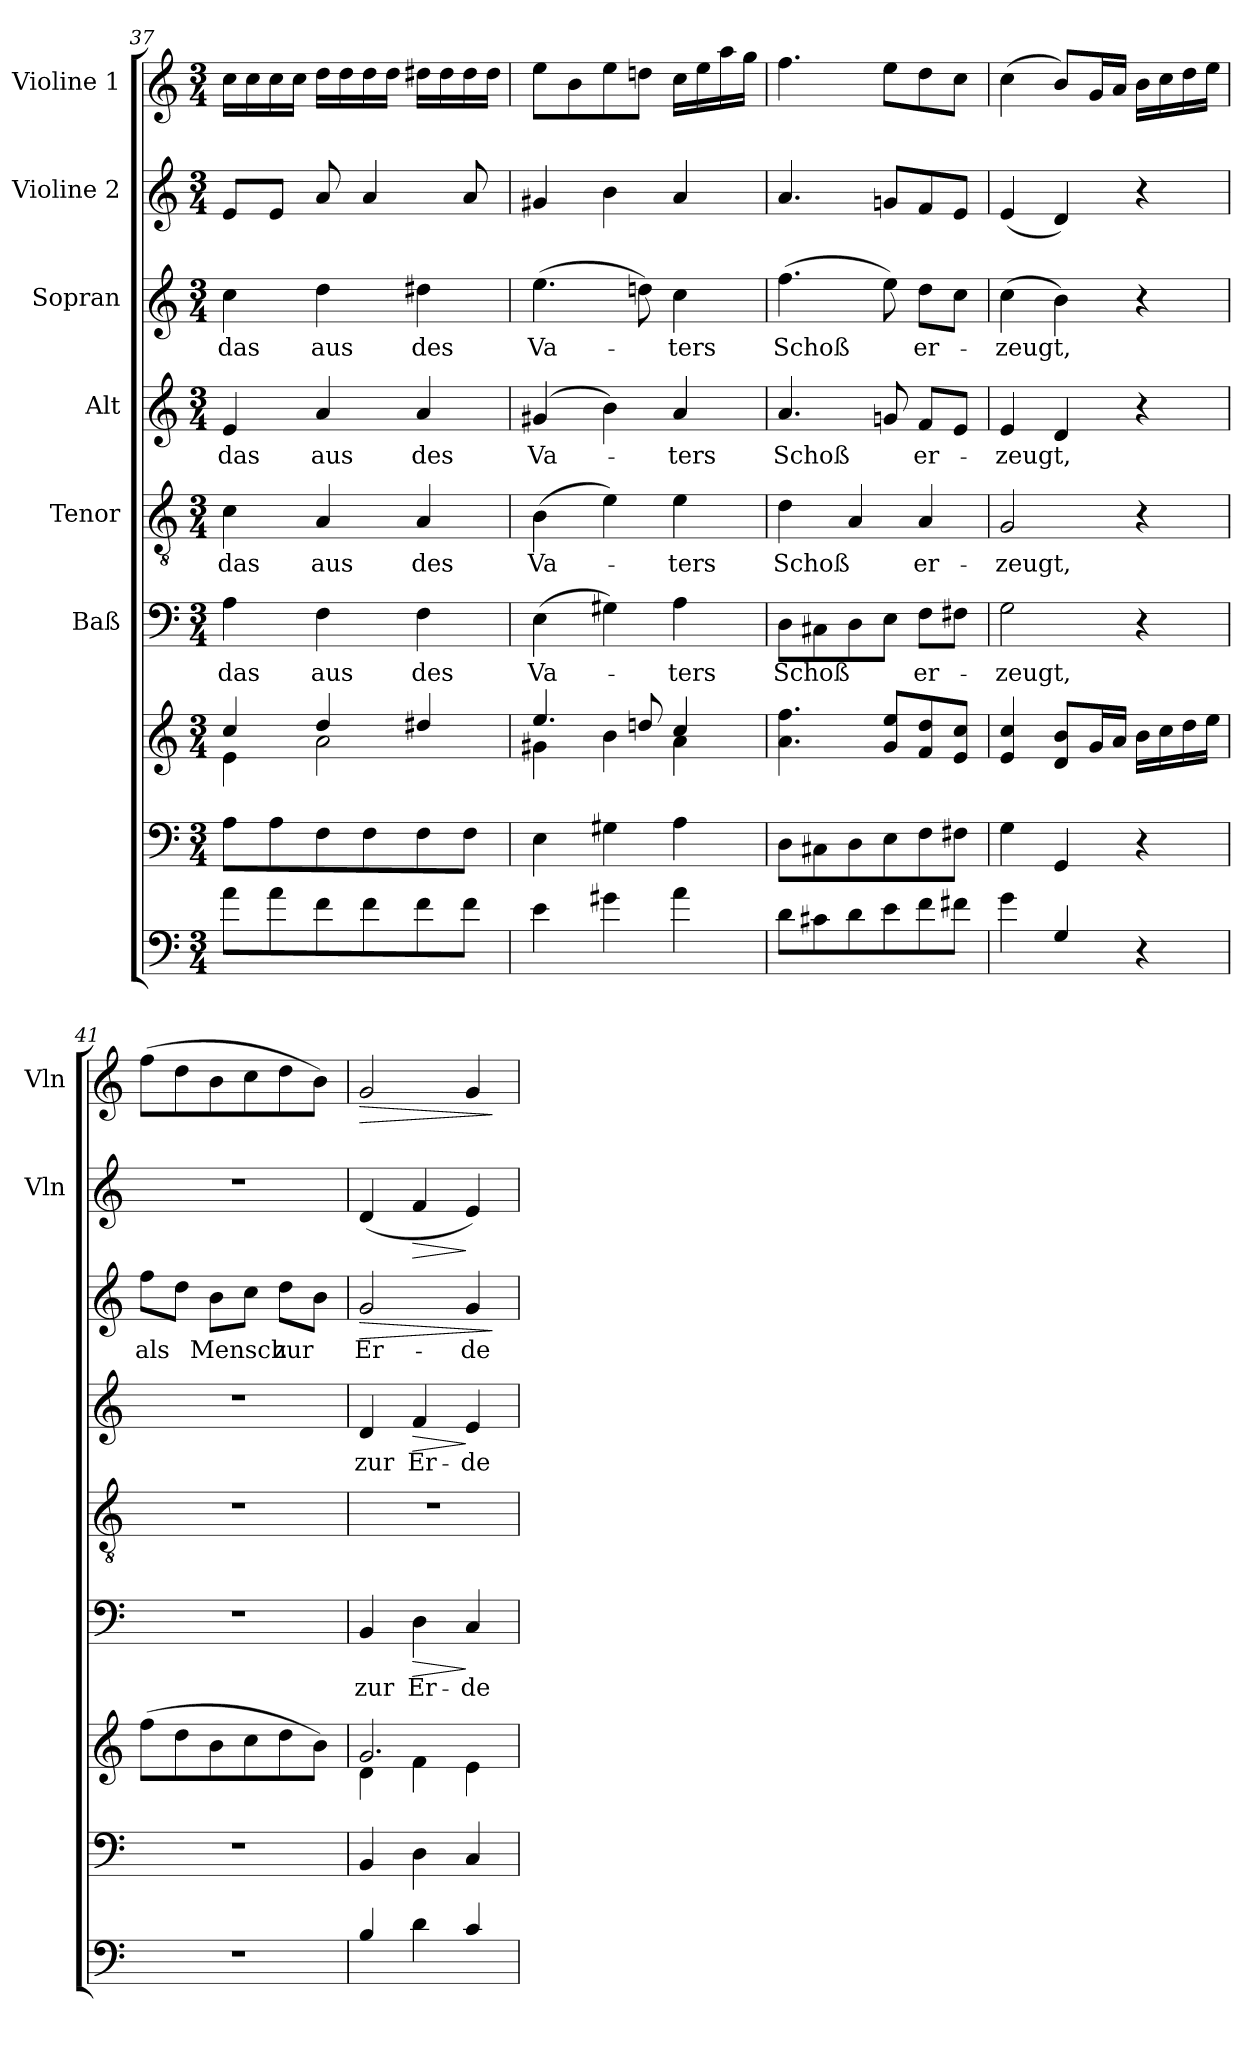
**kern	**kern	**kern	**kern	**text	**dynam	**kern	**text	**kern	**text	**dynam	**kern	**text	**dynam	**kern	**dynam	**kern	**dynam
*part8	*part7	*part7	*part6	*part6	*part6	*part5	*part5	*part4	*part4	*part4	*part3	*part3	*part3	*part2	*part2	*part1	*part1
*staff9	*staff8	*staff7	*staff6	*staff6	*staff6	*staff5	*staff5	*staff4	*staff4	*staff4	*staff3	*staff3	*staff3	*staff2	*staff2	*staff1	*staff1
*	*	*	*I"Baß	*	*	*I"Tenor	*	*I"Alt	*	*	*I"Sopran	*	*	*I"Violine 2	*	*I"Violine 1	*
*	*	*	*	*	*	*	*	*	*	*	*	*	*	*I'Vln	*	*I'Vln	*
*clefF4	*clefF4	*clefG2	*clefF4	*	*	*clefGv2	*	*clefG2	*	*	*clefG2	*	*	*clefG2	*	*clefG2	*
*ITrd7c12	*	*	*	*	*	*	*	*	*	*	*	*	*	*	*	*	*
*k[]	*k[]	*k[]	*k[]	*	*	*k[]	*	*k[]	*	*	*k[]	*	*	*k[]	*	*k[]	*
*C:	*C:	*C:	*C:	*	*	*C:	*	*C:	*	*	*C:	*	*	*C:	*	*C:	*
*M3/4	*M3/4	*M3/4	*M3/4	*	*	*M3/4	*	*M3/4	*	*	*M3/4	*	*	*M3/4	*	*M3/4	*
=37	=37	=37	=37	=37	=37	=37	=37	=37	=37	=37	=37	=37	=37	=37	=37	=37	=37
*	*	*^	*	*	*	*	*	*	*	*	*	*	*	*	*	*	*
!	!	!	!	!	!LO:LY:b	!	!	!LO:LY:b	!	!LO:LY:b	!	!	!LO:LY:b	!	!	!	!	!
8A\L	8A\L	4cc/	4e\	4A\	das	.	4c\	das	4e/	das	.	4cc\	das	.	8e/L	.	16cc\LL	.
.	.	.	.	.	.	.	.	.	.	.	.	.	.	.	.	.	16cc\	.
8A\	8A\	.	.	.	.	.	.	.	.	.	.	.	.	.	8e/J	.	16cc\	.
.	.	.	.	.	.	.	.	.	.	.	.	.	.	.	.	.	16cc\JJ	.
!	!	!	!	!	!LO:LY:b	!	!	!LO:LY:b	!	!LO:LY:b	!	!	!LO:LY:b	!	!	!	!	!
8F\	8F\	4dd/	2a\	4F\	aus	.	4A/	aus	4a/	aus	.	4dd\	aus	.	8a/	.	16dd\LL	.
.	.	.	.	.	.	.	.	.	.	.	.	.	.	.	.	.	16dd\	.
8F\	8F\	.	.	.	.	.	.	.	.	.	.	.	.	.	4a/	.	16dd\	.
.	.	.	.	.	.	.	.	.	.	.	.	.	.	.	.	.	16dd\JJ	.
!	!	!	!	!	!LO:LY:b	!	!	!LO:LY:b	!	!LO:LY:b	!	!	!LO:LY:b	!	!	!	!	!
8F\	8F\	4dd#X/	.	4F\	des	.	4A/	des	4a/	des	.	4dd#X\	des	.	.	.	16dd#X\LL	.
.	.	.	.	.	.	.	.	.	.	.	.	.	.	.	.	.	16dd#\	.
8F\J	8F\J	.	.	.	.	.	.	.	.	.	.	.	.	.	8a/	.	16dd#\	.
.	.	.	.	.	.	.	.	.	.	.	.	.	.	.	.	.	16dd#\JJ	.
=38	=38	=38	=38	=38	=38	=38	=38	=38	=38	=38	=38	=38	=38	=38	=38	=38	=38	=38
!	!	!	!	!	!LO:LY:b	!	!	!LO:LY:b	!	!LO:LY:b	!	!	!LO:LY:b	!	!	!	!	!
4E\	4E\	4.ee/	4g#X\	(>4E\	Va-	.	(>4B\	Va-	(4g#X/	Va-	.	(>4.ee\	Va-	.	4g#X/	.	8ee\L	.
.	.	.	.	.	.	.	.	.	.	.	.	.	.	.	.	.	8b\	.
4G#X\	4G#X\	.	4b\	4G#X\)	.	.	4e\)	.	4b\)	.	.	.	.	.	4b\	.	8ee\	.
.	.	8ddn/	.	.	.	.	.	.	.	.	.	8ddn\)	.	.	.	.	8ddn\J	.
!	!	!	!	!	!LO:LY:b	!	!	!LO:LY:b	!	!LO:LY:b	!	!	!LO:LY:b	!	!	!	!	!
4A\	4A\	4cc/	4a\	4A\	-ters	.	4e\	-ters	4a/	-ters	.	4cc\	-ters	.	4a/	.	16cc\LL	.
.	.	.	.	.	.	.	.	.	.	.	.	.	.	.	.	.	16ee\	.
.	.	.	.	.	.	.	.	.	.	.	.	.	.	.	.	.	16aa\	.
.	.	.	.	.	.	.	.	.	.	.	.	.	.	.	.	.	16gg\JJ	.
*	*	*v	*v	*	*	*	*	*	*	*	*	*	*	*	*	*	*	*
=39	=39	=39	=39	=39	=39	=39	=39	=39	=39	=39	=39	=39	=39	=39	=39	=39	=39
!	!	!	!	!LO:LY:b	!	!	!LO:LY:b	!	!LO:LY:b	!	!	!LO:LY:b	!	!	!	!	!
8D\L	8D\L	4.a\ 4.ff\	8D\L	Schoß	.	4d\	Schoß	4.a/	Schoß	.	(>4.ff\	Schoß	.	4.a/	.	4.ff\	.
8C#X\	8C#X\	.	8C#X\	.	.	.	.	.	.	.	.	.	.	.	.	.	.
8D\	8D\	.	8D\	.	.	4A/	.	.	.	.	.	.	.	.	.	.	.
8E\	8E\	8g/ 8ee/L	8E\J	.	.	.	.	8gn/	.	.	8ee\)	.	.	8gn/L	.	8ee\L	.
!	!	!	!	!LO:LY:b	!	!	!LO:LY:b	!	!LO:LY:b	!	!	!LO:LY:b	!	!	!	!	!
8F\	8F\	8f/ 8dd/	8F\L	er-	.	4A/	er-	8f/L	er-	.	8dd\L	er-	.	8f/	.	8dd\	.
8F#X\J	8F#X\J	8e/ 8cc/J	8F#X\J	.	.	.	.	8e/J	.	.	8cc\J	.	.	8e/J	.	8cc\J	.
!!LO:PB:g=z
=40	=40	=40	=40	=40	=40	=40	=40	=40	=40	=40	=40	=40	=40	=40	=40	=40	=40
!	!	!	!	!LO:LY:b	!	!	!LO:LY:b	!	!LO:LY:b	!	!	!LO:LY:b	!	!	!	!	!
4G\	4G\	4e/ 4cc/	2G\	-zeugt,	.	2G/	-zeugt,	4e/	-zeugt,	.	(>4cc\	-zeugt,	.	(<4e/	.	(>4cc\	.
4GG/	4GG/	8d/ 8b/L	.	.	.	.	.	4d/	.	.	4b\)	.	.	4d/)	.	8b/L)	.
.	.	16g/L	.	.	.	.	.	.	.	.	.	.	.	.	.	16g/L	.
.	.	16a/JJ	.	.	.	.	.	.	.	.	.	.	.	.	.	16a/JJ	.
4r	4r	16b\LL	4r	.	.	4r	.	4r	.	.	4r	.	.	4r	.	16b\LL	.
.	.	16cc\	.	.	.	.	.	.	.	.	.	.	.	.	.	16cc\	.
.	.	16dd\	.	.	.	.	.	.	.	.	.	.	.	.	.	16dd\	.
.	.	16ee\JJ	.	.	.	.	.	.	.	.	.	.	.	.	.	16ee\JJ	.
=41	=41	=41	=41	=41	=41	=41	=41	=41	=41	=41	=41	=41	=41	=41	=41	=41	=41
!	!	!	!	!	!	!	!	!	!	!	!	!LO:LY:b	!	!	!	!	!
2.r	2.r	(>8ff\L	2.r	.	.	2.r	.	2.r	.	.	8ff\L	als	.	2.r	.	(>8ff\L	.
.	.	8dd\	.	.	.	.	.	.	.	.	8dd\J	.	.	.	.	8dd\	.
!	!	!	!	!	!	!	!	!	!	!	!	!LO:LY:b	!	!	!	!	!
.	.	8b\	.	.	.	.	.	.	.	.	8b\L	Mensch	.	.	.	8b\	.
.	.	8cc\	.	.	.	.	.	.	.	.	8cc\J	.	.	.	.	8cc\	.
!	!	!	!	!	!	!	!	!	!	!	!	!LO:LY:b	!	!	!	!	!
.	.	8dd\	.	.	.	.	.	.	.	.	8dd\L	zur	.	.	.	8dd\	.
.	.	8b\J)	.	.	.	.	.	.	.	.	8b\J	.	.	.	.	8b\J)	.
=42	=42	=42	=42	=42	=42	=42	=42	=42	=42	=42	=42	=42	=42	=42	=42	=42	=42
*	*	*^	*	*	*	*	*	*	*	*	*	*	*	*	*	*	*
!	!	!	!	!	!LO:LY:b	!	!	!	!	!LO:LY:b	!	!	!LO:LY:b	!LO:HP:b	!	!	!	!LO:HP:b
4BB/	4BB/	2.g/	4d\	4BB/	zur	.	2.r	.	4d/	zur	.	2g/	Er-	>	(<4d/	.	2g/	>
!	!	!	!	!	!LO:LY:b	!LO:HP:b	!	!	!	!LO:LY:b	!LO:HP:b	!	!	!	!	!LO:HP:b	!	!
4D\	4D\	.	4f\	4D\	Er-	>	.	.	4f/	Er-	>	.	.	.	4f/	>	.	.
!	!	!	!	!	!LO:LY:b	!	!	!	!	!LO:LY:b	!	!	!LO:LY:b	!	!	!	!	!
4C/	4C/	.	4e\	4C/	-de	]	.	.	4e/	-de	]	4g/	-de	.	4e/)	]	4g/	.
*	*	*v	*v	*	*	*	*	*	*	*	*	*	*	*	*	*	*	*
.	.	.	.	.	.	.	.	.	.	.	.	.	]	.	.	.	]
=	=	=	=	=	=	=	=	=	=	=	=	=	=	=	=	=	=
*-	*-	*-	*-	*-	*-	*-	*-	*-	*-	*-	*-	*-	*-	*-	*-	*-	*-
